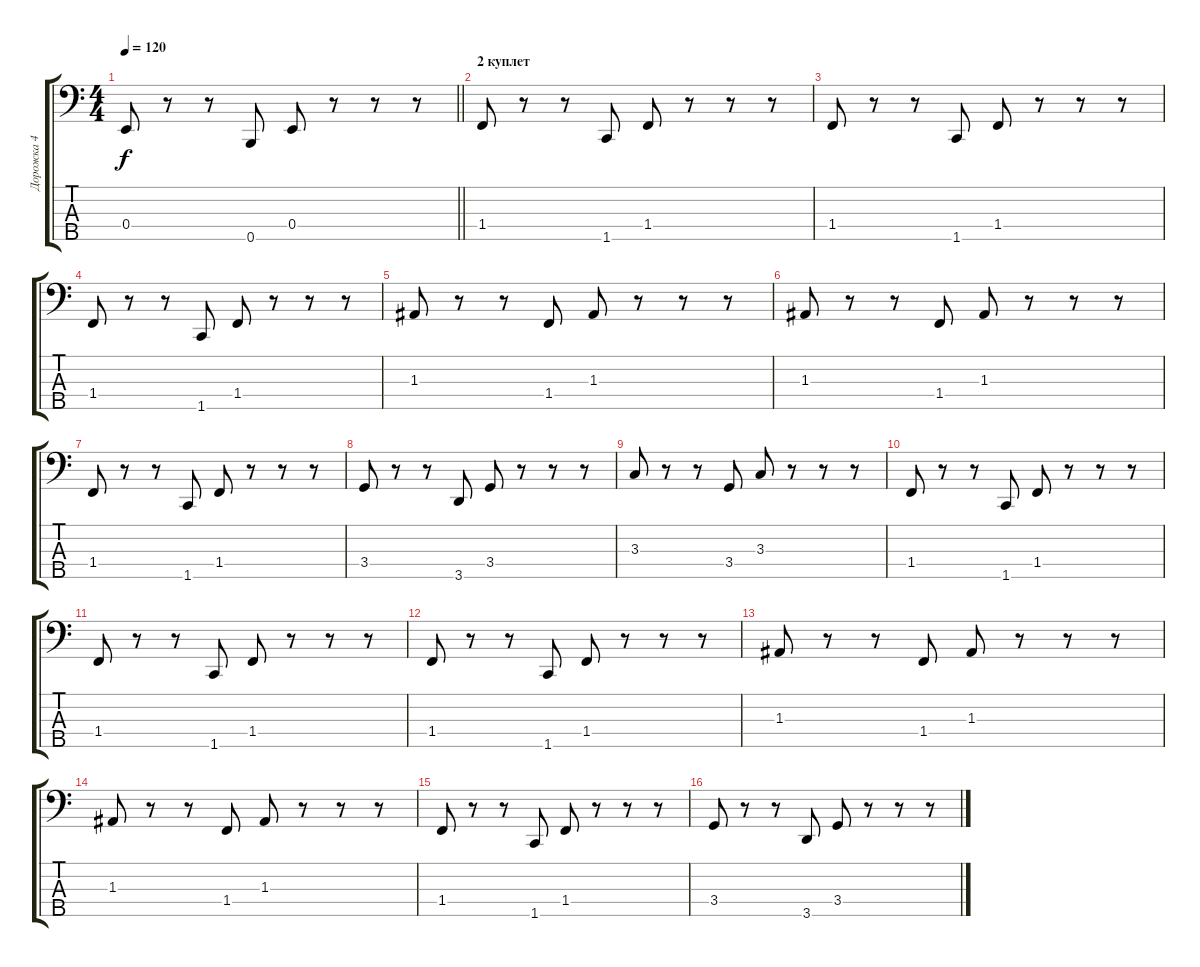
\track ("Дорожка 4" "Дорожка 4") {instrument electricbassfinger}
\staff {score tabs}
\tuning (G2 D2 A1 E1 B0) {hide}
\ts (4 4)
\tempo 120
\clef f4
\barLineRight lightlight
\ks c
0.4.8{dy f} r.8 r.8 0.5.8 0.4.8 r.8 r.8 r.8 |
\section ("" "2 куплет")
1.4.8 r.8 r.8 1.5.8 1.4.8 r.8 r.8 r.8 |
1.4.8 r.8 r.8 1.5.8 1.4.8 r.8 r.8 r.8 |
1.4.8 r.8 r.8 1.5.8 1.4.8 r.8 r.8 r.8 |
1.3.8 r.8 r.8 1.4.8 1.3.8 r.8 r.8 r.8 |
1.3.8 r.8 r.8 1.4.8 1.3.8 r.8 r.8 r.8 |
1.4.8 r.8 r.8 1.5.8 1.4.8 r.8 r.8 r.8 |
3.4.8 r.8 r.8 3.5.8 3.4.8 r.8 r.8 r.8 |
3.3.8 r.8 r.8 3.4.8 3.3.8 r.8 r.8 r.8 |
1.4.8 r.8 r.8 1.5.8 1.4.8 r.8 r.8 r.8 |
1.4.8 r.8 r.8 1.5.8 1.4.8 r.8 r.8 r.8 |
1.4.8 r.8 r.8 1.5.8 1.4.8 r.8 r.8 r.8 |
1.3.8 r.8 r.8 1.4.8 1.3.8 r.8 r.8 r.8 |
1.3.8 r.8 r.8 1.4.8 1.3.8 r.8 r.8 r.8 |
1.4.8 r.8 r.8 1.5.8 1.4.8 r.8 r.8 r.8 |
3.4.8 r.8 r.8 3.5.8 3.4.8 r.8 r.8 r.8
